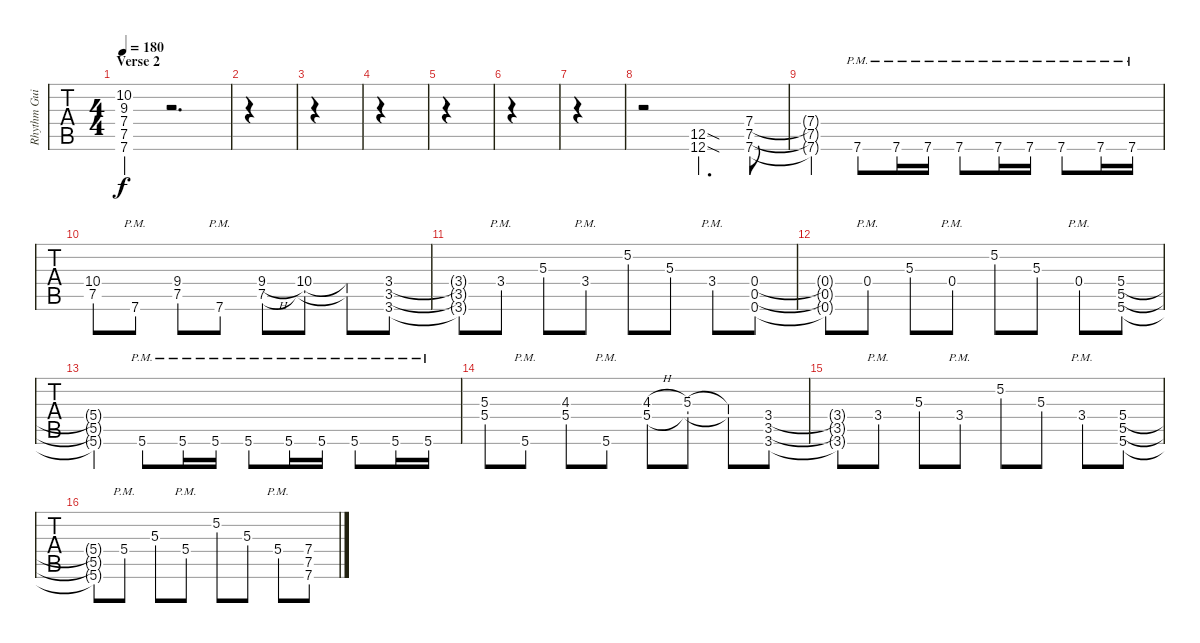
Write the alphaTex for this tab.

\track ("Rhythm Guitar" "Rhythm Gui") {solo instrument distortionguitar}
\staff {tabs}
\tuning (D4 A3 F3 C3 G2 C2) {hide}
\ts (4 4)
\section ("" "Verse 2")
\tempo 180
\clef g2
\ks c
(10.2{t} 9.3{t} 7.4{t} 7.5{t} 7.6{t}).4{dy f} r.2{d} |
|
|
|
|
|
|
r.2 (12.5{sod} 12.6{sod}).4{d} (7.4 7.5 7.6).8 |
(7.4{t} 7.5{t} 7.6{t}).4 7.6{pm}.8 7.6{pm}.16 7.6{pm}.16 7.6{pm}.8 7.6{pm}.16 7.6{pm}.16 7.6{pm}.8 7.6{pm}.16 7.6{pm}.16 |
(10.4 7.5).8 7.6{pm}.8 (9.4 7.5).8 7.6{pm}.8 (9.4{h} 7.5).8 (10.4 7.5{t}).8 (10.4{t} 7.5{t}).8 (3.4 3.5 3.6).8 |
(3.4{t} 3.5{t} 3.6{t}).8 3.4{pm}.8 5.3.8 3.4{pm}.8 5.2.8 5.3.8 3.4{pm}.8 (0.4 0.5 0.6).8 |
(0.4{t} 0.5{t} 0.6{t}).8 0.4{pm}.8 5.3.8 0.4{pm}.8 5.2.8 5.3.8 0.4{pm}.8 (5.4 5.5 5.6).8 |
(5.4{t} 5.5{t} 5.6{t}).4 5.6{pm}.8 5.6{pm}.16 5.6{pm}.16 5.6{pm}.8 5.6{pm}.16 5.6{pm}.16 5.6{pm}.8 5.6{pm}.16 5.6{pm}.16 |
(5.3 5.4).8 5.6{pm}.8 (4.3 5.4).8 5.6{pm}.8 (4.3{h} 5.4).8 (5.3 5.4{t}).8 (5.3{t} 5.4{t}).8 (3.4 3.5 3.6).8 |
(3.4{t} 3.5{t} 3.6{t}).8 3.4{pm}.8 5.3.8 3.4{pm}.8 5.2.8 5.3.8 3.4{pm}.8 (5.4 5.5 5.6).8 |
(5.4{t} 5.5{t} 5.6{t}).8 5.4{pm}.8 5.3.8 5.4{pm}.8 5.2.8 5.3.8 5.4{pm}.8 (7.4 7.5 7.6).8
